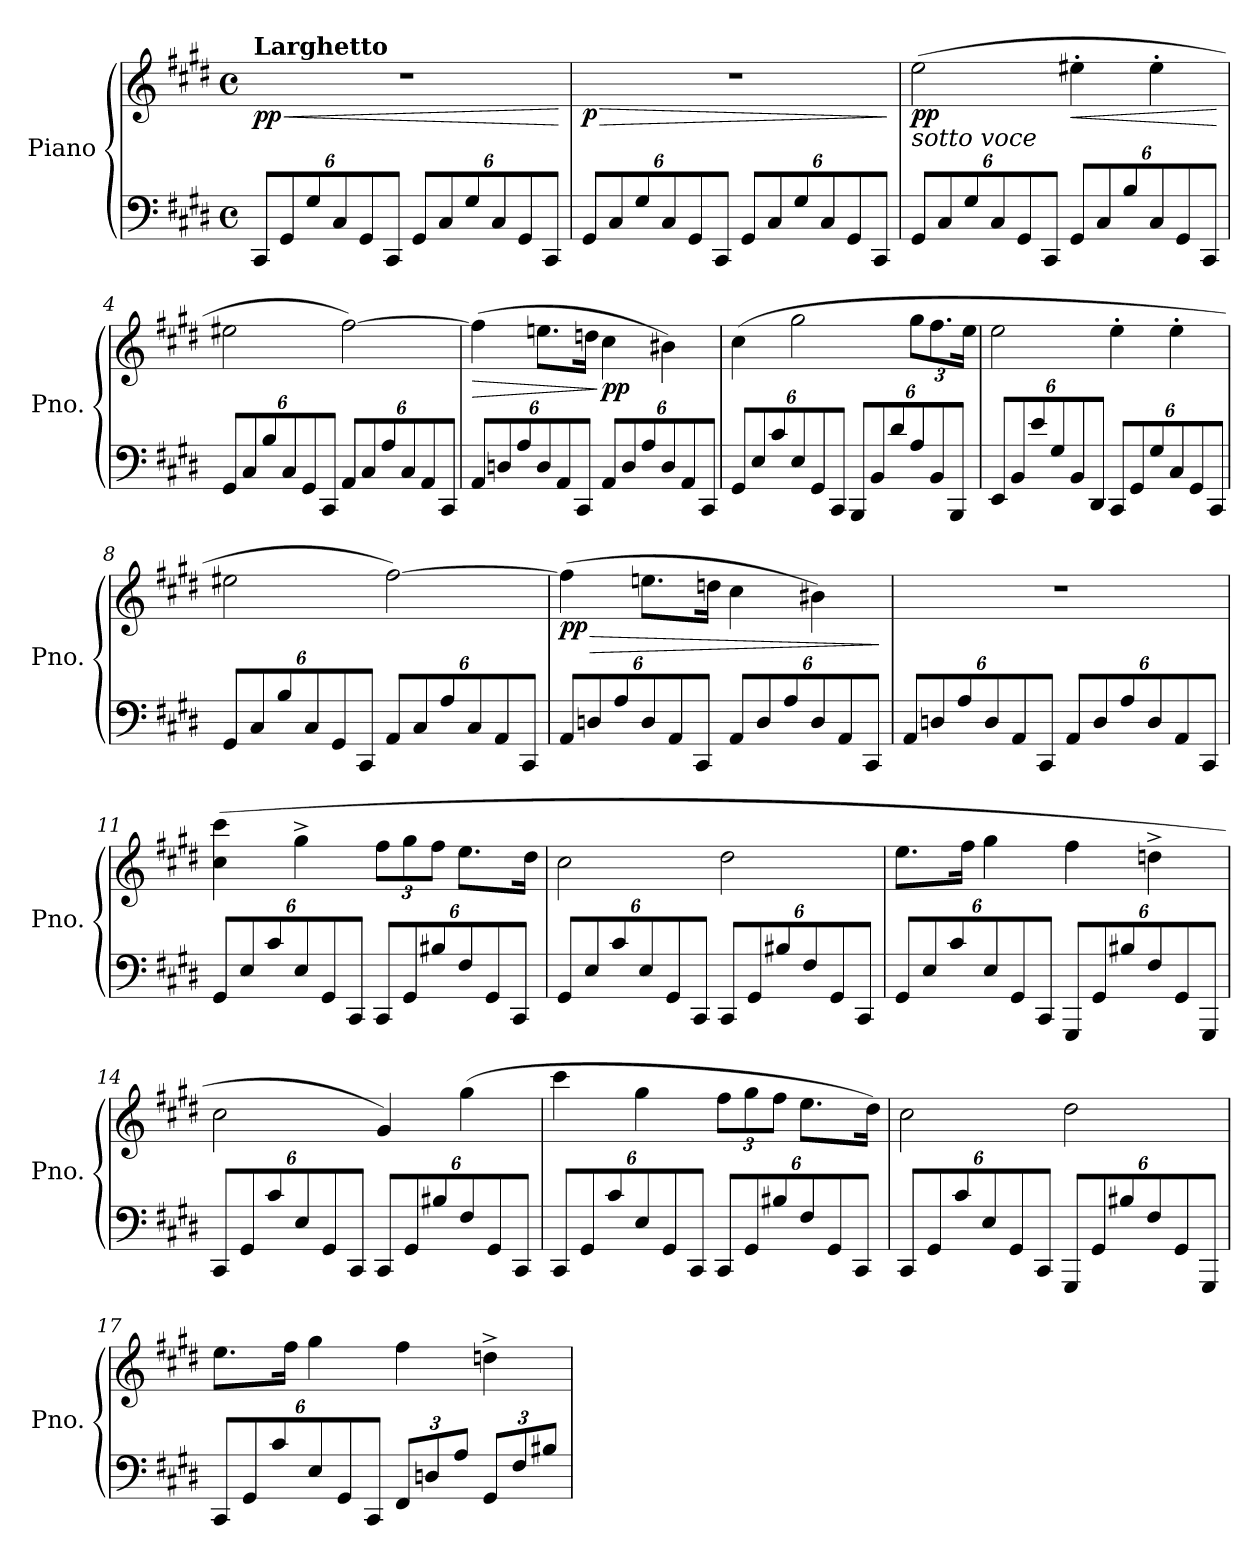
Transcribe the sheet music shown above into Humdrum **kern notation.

**kern	**kern	**dynam
*part1	*part1	*part1
*staff2	*staff1	*staff1/2
*I"Piano	*	*
*I'Pno.	*	*
*clefF4	*clefG2	*
*k[f#c#g#d#]	*k[f#c#g#d#]	*
*M4/4	*M4/4	*
*met(c)	*met(c)	*
*MM84	*MM84	*
*Xbrackettup	*	*
=1	=1	=1
!	!LO:TX:a:B:t=Larghetto	!
!	!	!LO:HP:b
!	!	!LO:DY:n=1:b
12CC#/L	1r	< pp
12GG#/	.	.
12G#/	.	.
12C#/	.	.
12GG#/	.	.
12CC#/J	.	.
12GG#/L	.	.
12C#/	.	.
12G#/	.	.
12C#/	.	.
12GG#/	.	.
12CC#/J	.	.
.	.	[
=2	=2	=2
!	!	!LO:HP:b
!	!	!LO:DY:n=1:b
12GG#/L	1r	> p
12C#/	.	.
12G#/	.	.
12C#/	.	.
12GG#/	.	.
12CC#/J	.	.
12GG#/L	.	.
12C#/	.	.
12G#/	.	.
12C#/	.	.
12GG#/	.	.
12CC#/J	.	.
.	.	]
=3	=3	=3
!	!LO:TX:b:t=<i>sotto voce</i>	!
!	!	!LO:DY:b
12GG#/L	(2ee\	pp
12C#/	.	.
12G#/	.	.
12C#/	.	.
12GG#/	.	.
12CC#/J	.	.
!	!	!LO:HP:b
12GG#/L	4ee#X'\	<
12C#/	.	.
12B/	.	.
12C#/	4ee#'\	.
12GG#/	.	.
12CC#/J	.	.
.	.	[
=4	=4	=4
12GG#/L	2ee#X\	.
12C#/	.	.
12B/	.	.
12C#/	.	.
12GG#/	.	.
12CC#/J	.	.
12AA/L	[2ff#\)	.
12C#/	.	.
12A/	.	.
12C#/	.	.
12AA/	.	.
12CC#/J	.	.
!!LO:LB:g=z
=5	=5	=5
!	!	!LO:HP:b
12AA/L	(4ff#\]	>
12Dn/	.	.
12A/	.	.
12D/	8.een\L	.
12AA/	.	.
12CC#/J	.	.
.	16ddn\Jk	.
!	!	!LO:DY:n=1:b
12AA/L	4cc#\	] pp
12D/	.	.
12A/	.	.
12D/	4b#X\)	.
12AA/	.	.
12CC#/J	.	.
=6	=6	=6
12GG#/L	(4cc#\	.
12E/	.	.
12c#/	.	.
12E/	2gg#\	.
12GG#/	.	.
12CC#/J	.	.
12BBB/L	.	.
12BB/	.	.
12d#/	.	.
*	*Xbrackettup	*
12A/	12gg#\L	.
12BB/	12.ff#\	.
12BBB/J	.	.
.	24ee\Jk	.
=7	=7	=7
12EE/L	2ee\	.
12BB/	.	.
12e/	.	.
12G#/	.	.
12BB/	.	.
12DD#/J	.	.
12CC#/L	4ee'\	.
12GG#/	.	.
12G#/	.	.
12C#/	4ee'\	.
12GG#/	.	.
12CC#/J	.	.
=8	=8	=8
12GG#/L	2ee#X\	.
12C#/	.	.
12B/	.	.
12C#/	.	.
12GG#/	.	.
12CC#/J	.	.
12AA/L	[2ff#\)	.
12C#/	.	.
12A/	.	.
12C#/	.	.
12AA/	.	.
12CC#/J	.	.
!!LO:LB:g=z
=9	=9	=9
!	!	!LO:HP:b
!	!	!LO:DY:n=1:b
12AA/L	(4ff#\]	> pp
12Dn/	.	.
12A/	.	.
12D/	8.een\L	.
12AA/	.	.
12CC#/J	.	.
.	16ddn\Jk	.
12AA/L	4cc#\	.
12D/	.	.
12A/	.	.
12D/	4b#X\)	.
12AA/	.	.
12CC#/J	.	.
.	.	]
=10	=10	=10
12AA/L	1r	.
12Dn/	.	.
12A/	.	.
12D/	.	.
12AA/	.	.
12CC#/J	.	.
12AA/L	.	.
12D/	.	.
12A/	.	.
12D/	.	.
12AA/	.	.
12CC#/J	.	.
=11	=11	=11
12GG#/L	(4cc#\ 4ccc#\	.
12E/	.	.
12c#/	.	.
12E/	4gg#^\	.
12GG#/	.	.
12CC#/J	.	.
12CC#/L	12ff#\L	.
12GG#/	12gg#\	.
12B#X/	12ff#\J	.
12F#/	8.ee\L	.
12GG#/	.	.
12CC#/J	.	.
.	16dd#\Jk	.
=12	=12	=12
12GG#/L	2cc#\	.
12E/	.	.
12c#/	.	.
12E/	.	.
12GG#/	.	.
12CC#/J	.	.
12CC#/L	2dd#\	.
12GG#/	.	.
12B#X/	.	.
12F#/	.	.
12GG#/	.	.
12CC#/J	.	.
!!LO:LB:g=z
=13	=13	=13
12GG#/L	8.ee\L	.
12E/	.	.
12c#/	.	.
.	16ff#\Jk	.
12E/	4gg#\	.
12GG#/	.	.
12CC#/J	.	.
12GGG#/L	4ff#\	.
12GG#/	.	.
12B#X/	.	.
12F#/	4ddn^\	.
12GG#/	.	.
12GGG#/J	.	.
=14	=14	=14
12CC#/L	2cc#\	.
12GG#/	.	.
12c#/	.	.
12E/	.	.
12GG#/	.	.
12CC#/J	.	.
12CC#/L	4g#/)	.
12GG#/	.	.
12B#X/	.	.
12F#/	(4gg#\	.
12GG#/	.	.
12CC#/J	.	.
=15	=15	=15
12CC#/L	4ccc#\	.
12GG#/	.	.
12c#/	.	.
12E/	4gg#\	.
12GG#/	.	.
12CC#/J	.	.
12CC#/L	12ff#\L	.
12GG#/	12gg#\	.
12B#X/	12ff#\J	.
12F#/	8.ee\L	.
12GG#/	.	.
12CC#/J	.	.
.	16dd#\Jk)	.
=16	=16	=16
12CC#/L	2cc#\	.
12GG#/	.	.
12c#/	.	.
12E/	.	.
12GG#/	.	.
12CC#/J	.	.
12GGG#/L	2dd#\	.
12GG#/	.	.
12B#X/	.	.
12F#/	.	.
12GG#/	.	.
12GGG#/J	.	.
!!LO:LB:g=z
=17	=17	=17
12CC#/L	8.ee\L	.
12GG#/	.	.
12c#/	.	.
.	16ff#\Jk	.
12E/	4gg#\	.
12GG#/	.	.
12CC#/J	.	.
12FF#/L	4ff#\	.
12Dn/	.	.
12A/J	.	.
12GG#/L	4ddn^\	.
12F#/	.	.
12B#X/J	.	.
=	=	=
*-	*-	*-
